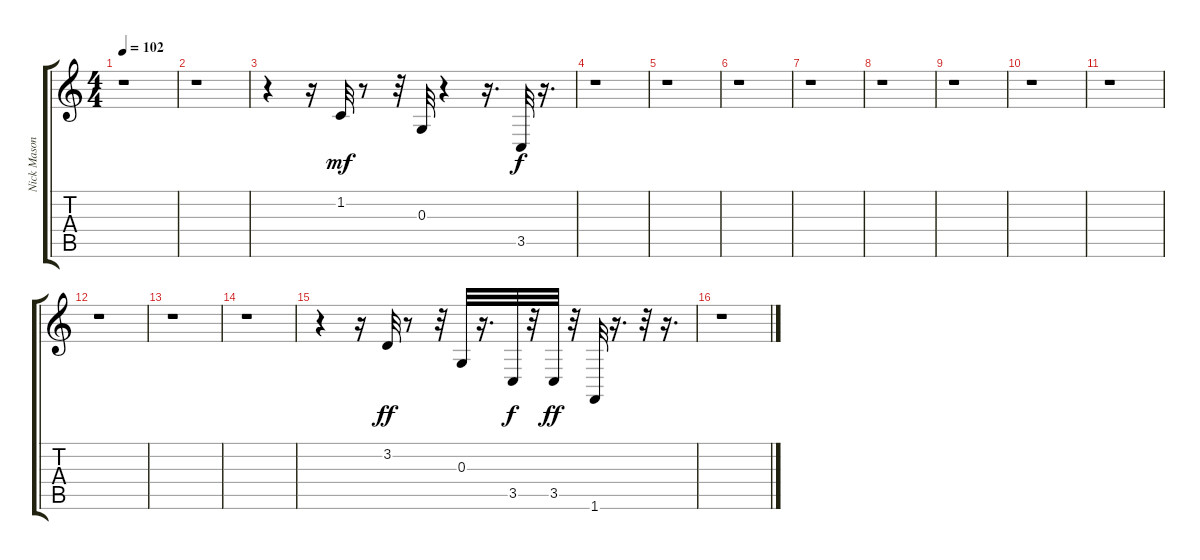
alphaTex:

\track ("Nick Mason / Gary Wallis" "Nick Mason") {instrument melodictom}
\staff {score tabs}
\tuning (E4 B3 G3 D3 A2 E2) {hide}
\ts (4 4)
\tempo 102
\clef g2
\ks c
r.1{dy ff} |
r.1 |
r.4 r.16 1.2.32{dy mf} r.8 r.32 0.3.32 r.4 r.16{d} 3.5.32{dy f} r.16{d} |
r.1 |
r.1 |
r.1 |
r.1 |
r.1 |
r.1 |
r.1 |
r.1 |
r.1 |
r.1 |
r.1 |
r.4 r.16 3.2.32{dy ff} r.8 r.32 0.3.32 r.16{d} 3.5.32{dy f} r.32 3.5.32{dy ff} r.32 1.6.32 r.16{d} r.32 r.16{d} |
r.1
